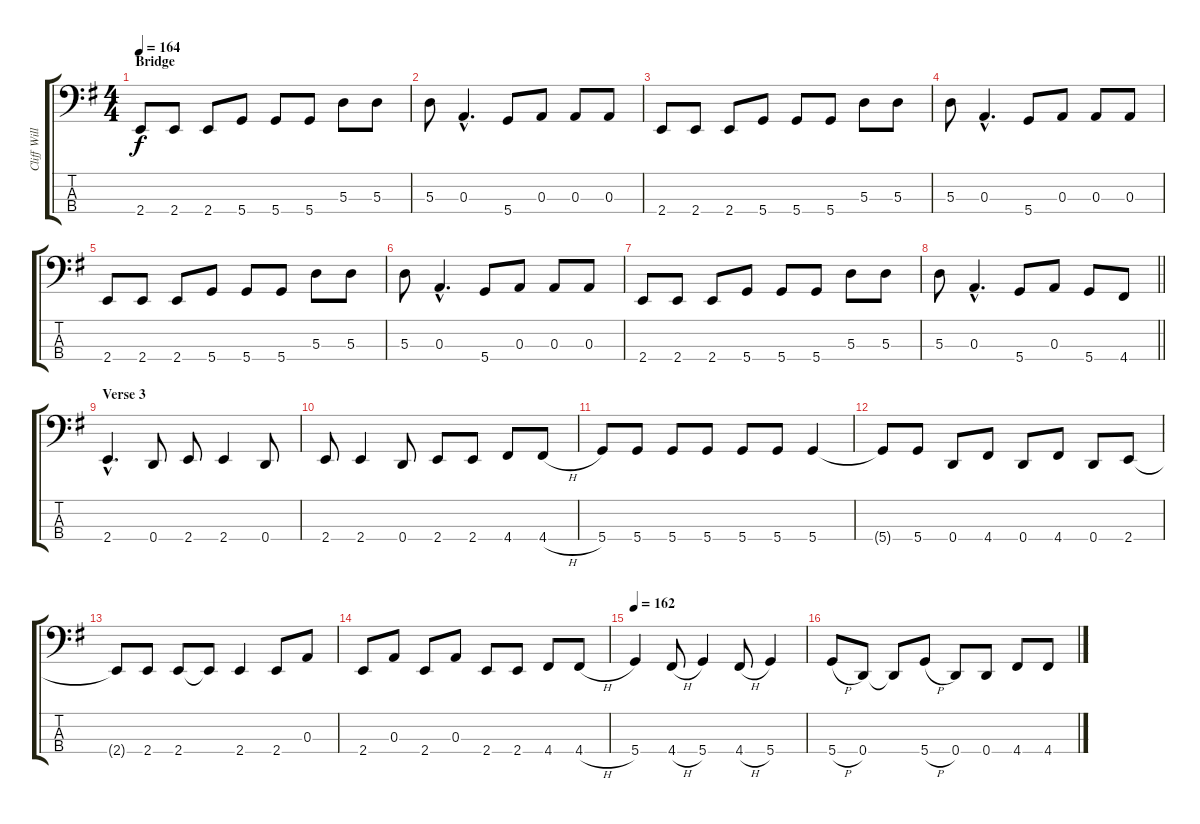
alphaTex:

\track ("Cliff Williams" "Cliff Will") {instrument electricbasspick}
\staff {score tabs}
\tuning (G2 D2 A1 D1) {hide}
\ts (4 4)
\section ("" "Bridge")
\tempo 164
\clef f4
\ks g
2.4.8{dy f} 2.4.8 2.4.8 5.4.8 5.4.8 5.4.8 5.3.8 5.3.8 |
5.3.8 0.3{hac}.4{d} 5.4.8 0.3.8 0.3.8 0.3.8 |
2.4.8 2.4.8 2.4.8 5.4.8 5.4.8 5.4.8 5.3.8 5.3.8 |
5.3.8 0.3{hac}.4{d} 5.4.8 0.3.8 0.3.8 0.3.8 |
2.4.8 2.4.8 2.4.8 5.4.8 5.4.8 5.4.8 5.3.8 5.3.8 |
5.3.8 0.3{hac}.4{d} 5.4.8 0.3.8 0.3.8 0.3.8 |
2.4.8 2.4.8 2.4.8 5.4.8 5.4.8 5.4.8 5.3.8 5.3.8 |
\barLineRight lightlight
5.3.8 0.3{hac}.4{d} 5.4.8 0.3.8 5.4.8 4.4.8 |
\section ("" "Verse 3")
2.4{hac}.4{d} 0.4.8 2.4.8 2.4.4 0.4.8 |
2.4.8 2.4.4 0.4.8 2.4.8 2.4.8 4.4.8 4.4{h}.8 |
5.4.8 5.4.8 5.4.8 5.4.8 5.4.8 5.4.8 5.4.4 |
5.4{t}.8 5.4.8 0.4.8 4.4.8 0.4.8 4.4.8 0.4.8 2.4.8 |
2.4{t}.8 2.4.8 2.4.8 2.4{t}.8 2.4.4 2.4.8 0.3.8 |
2.4.8 0.3.8 2.4.8 0.3.8 2.4.8 2.4.8 4.4.8 4.4{h}.8 |
\tempo 162
5.4.4 4.4{h}.8 5.4.4 4.4{h}.8 5.4.4 |
5.4{h}.8 0.4.8 0.4{t}.8 5.4{h}.8 0.4.8 0.4.8 4.4.8 4.4.8
